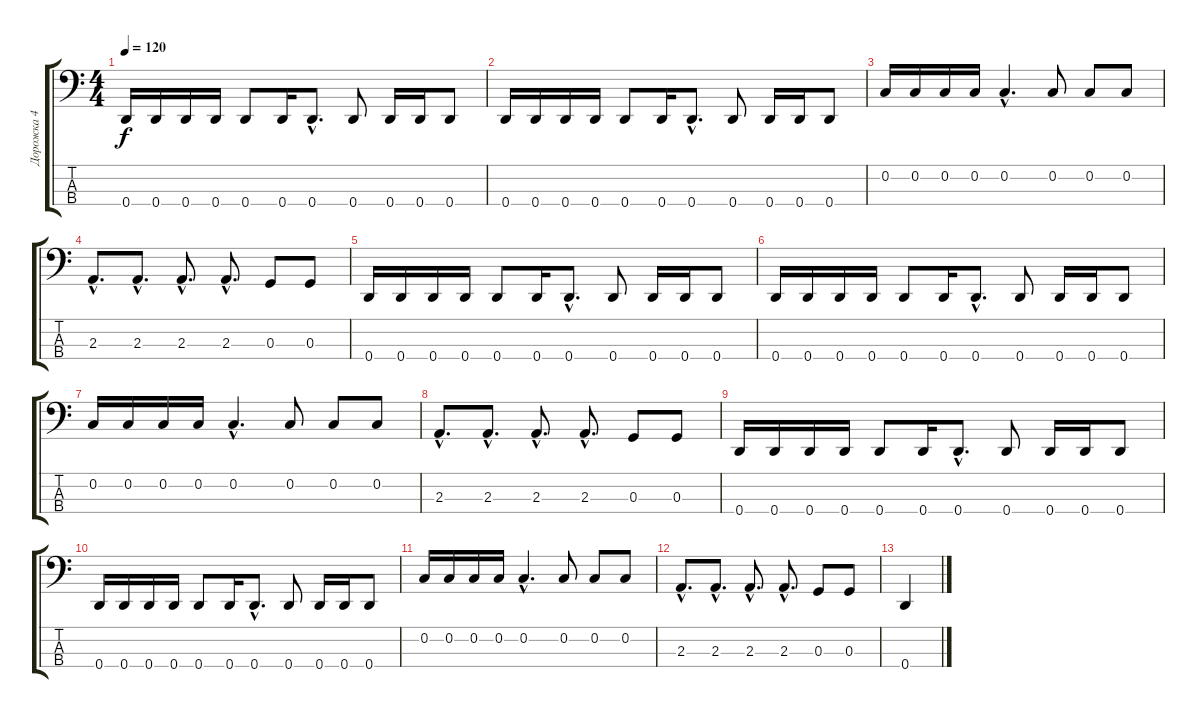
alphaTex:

\track ("Дорожка 4" "Дорожка 4") {instrument electricbasspick}
\staff {score tabs}
\tuning (F2 C2 G1 D1) {hide}
\ts (4 4)
\tempo 120
\clef f4
\ks c
0.4.16{dy f} 0.4.16 0.4.16 0.4.16 0.4.8 0.4.16 0.4{hac}.8{d} 0.4.8 0.4.16 0.4.16 0.4.8 |
0.4.16 0.4.16 0.4.16 0.4.16 0.4.8 0.4.16 0.4{hac}.8{d} 0.4.8 0.4.16 0.4.16 0.4.8 |
0.2.16 0.2.16 0.2.16 0.2.16 0.2{hac}.4{d} 0.2.8 0.2.8 0.2.8 |
2.3{hac}.8{d} 2.3{hac}.8{d} 2.3{hac}.8{d} 2.3{hac}.8{d} 0.3.8 0.3.8 |
0.4.16 0.4.16 0.4.16 0.4.16 0.4.8 0.4.16 0.4{hac}.8{d} 0.4.8 0.4.16 0.4.16 0.4.8 |
0.4.16 0.4.16 0.4.16 0.4.16 0.4.8 0.4.16 0.4{hac}.8{d} 0.4.8 0.4.16 0.4.16 0.4.8 |
0.2.16 0.2.16 0.2.16 0.2.16 0.2{hac}.4{d} 0.2.8 0.2.8 0.2.8 |
2.3{hac}.8{d} 2.3{hac}.8{d} 2.3{hac}.8{d} 2.3{hac}.8{d} 0.3.8 0.3.8 |
0.4.16 0.4.16 0.4.16 0.4.16 0.4.8 0.4.16 0.4{hac}.8{d} 0.4.8 0.4.16 0.4.16 0.4.8 |
0.4.16 0.4.16 0.4.16 0.4.16 0.4.8 0.4.16 0.4{hac}.8{d} 0.4.8 0.4.16 0.4.16 0.4.8 |
0.2.16 0.2.16 0.2.16 0.2.16 0.2{hac}.4{d} 0.2.8 0.2.8 0.2.8 |
2.3{hac}.8{d} 2.3{hac}.8{d} 2.3{hac}.8{d} 2.3{hac}.8{d} 0.3.8 0.3.8 |
0.4.4
